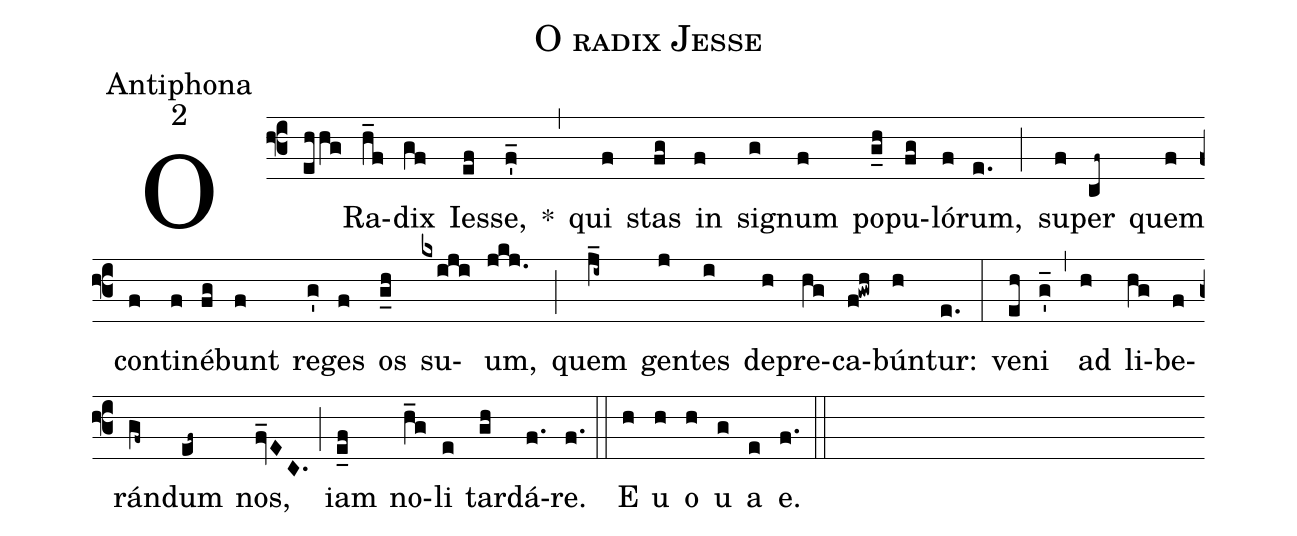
name:O radix Jesse;
office-part:Antiphona;
mode:2;
%%
(f3) O(ehhg) Ra(h_f)dix(gf) Ies(ef)se,(f'_) *(,)
qui(f) stas(fg) in(f) si(g)gnum(f) po(g_h)pu(fg)ló(f)rum,(e.) (;)
su(f)per(cf~) quem(f) con(f)ti(f)né(fg)bunt(f) re(g')ges(f) os(g_h) su(kxiji)um,(jkj.) (;)
quem(j_i~) gen(j)tes(i) de(h)pre(hg)ca(f!gwh)bún(h)tur:(e.) (:)
ve(eh)ni(g'_) (,)
ad(h) li(hg)be(f)rán(gf~)dum(ef~) nos,(fv_EC.) (;)
iam(e_f) no(h_g)li(e) tar(gh)dá(f.)re.(f.) (::)
E(h) u(h) o(h) u(g) a(e) e.(f.) (::)
